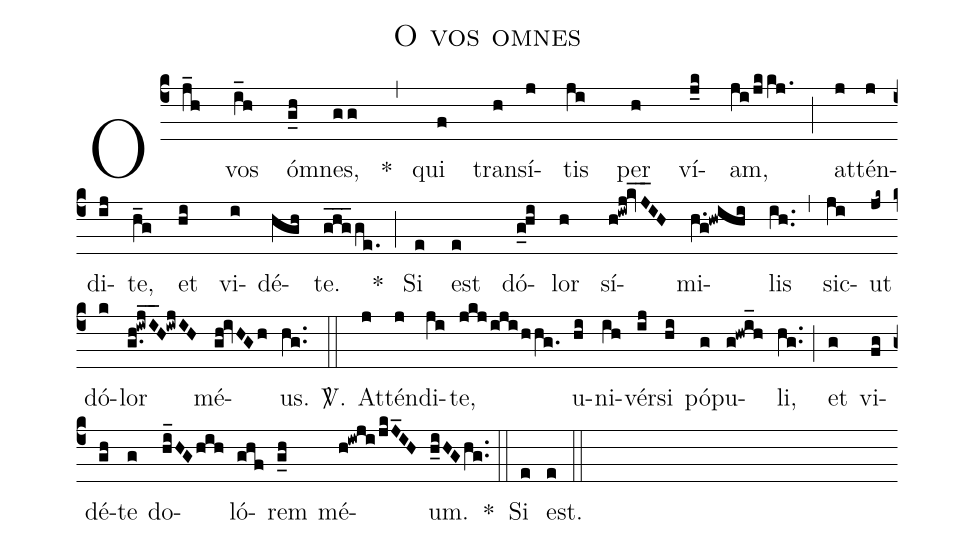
name: O vos omnes;
%%
(c4)

O(j_h) vos(i_h) óm(g_0h)nes,(gg) *(,) qui(f) tran(h)sí(j)tis(ji) per(h) ví(j_0k)am,(ji/jk/kj.) (;)
at(j)tén-(jz) di(ij)te,(h_g) et(hi) vi(i)dé(hgh)te.(g_h_g_/ge.) *(;)
Si(e) est(e) dó(g_0!hi)lor(h) sí(h!iwj!kv_J_IH)mi(h.g!hwihi)lis(ih..) (,)
sic(ji)ut(jk~z) dó(k)lor(g.h!iwj_I_H!iwjIH) mé(gh!ivHGh)us.(hg..) <sp>V/</sp>.(::)

At(j)tén(j)di(ji)te,(jkj/iji/hhg.) u(hi)ni(ih)vér(ij)si(hi) pó(g)pu(g!hwi_h)li,(hg..) (;)
et(g) vi(fg)dé(gh)te(g) do(hi_HGhih)ló(ghf)rem(g_0h) mé(h!iwji/jkJ_IH)um.(h_0iHGhg..) *(::) Si(e) est.(e) (::)
